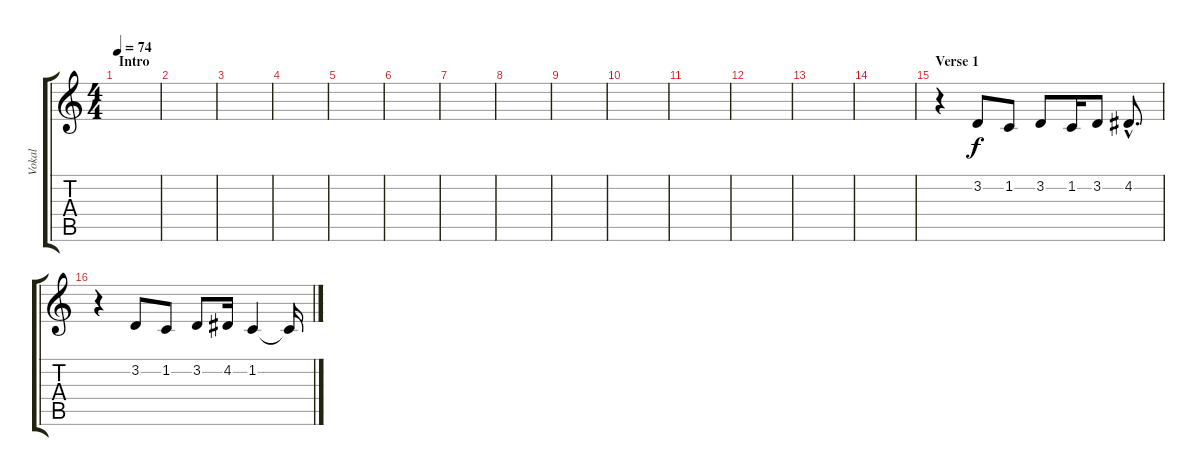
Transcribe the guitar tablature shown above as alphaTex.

\track ("Vokal" "Vokal") {instrument sopranosax}
\staff {score tabs}
\tuning (E4 B3 G3 D3 A2 E2) {hide}
\ts (4 4)
\section ("" "Intro")
\tempo 74
\clef g2
\ks c
|
|
|
|
|
|
|
|
|
|
|
|
|
|
\section ("" "Verse 1")
r.4 3.2.8 1.2.8 3.2.8 1.2.16 3.2.8 4.2{hac}.8{d} |
r.4 3.2.8 1.2.8 3.2.8 4.2.16 1.2.4 1.2{t}.16
